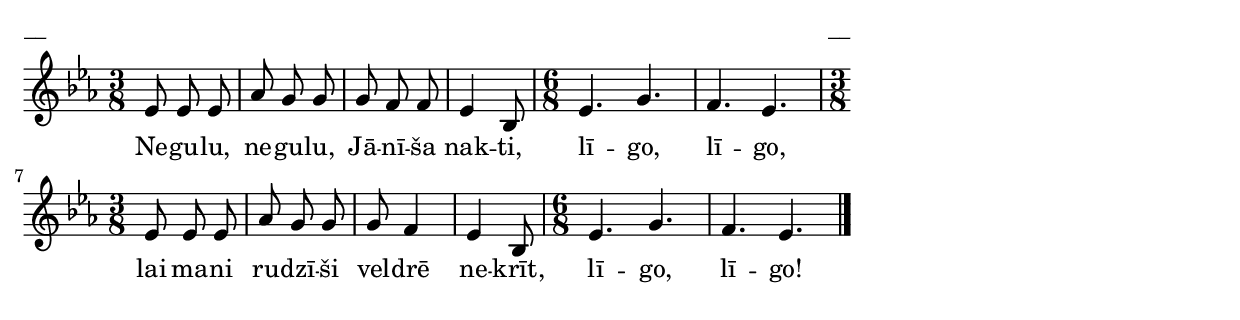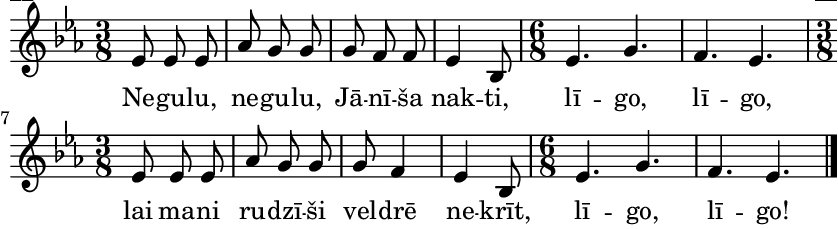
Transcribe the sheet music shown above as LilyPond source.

\version "2.13.18"
#(ly:set-option 'crop #t)

%\header {
%    title = "Negulu, negulu Jānīša nakti"
%}
\paper {
line-width = 14\cm
left-margin = 0.4\cm
between-system-padding = 0.1\cm
between-system-space = 0.1\cm
}
\layout {
indent = #0
ragged-last = ##f
}


voiceA = \relative c' {
\clef "treble"
\key ees \major
\time 3/8
ees8 ees ees | aes8 g g | g8 f f | ees4 bes8 \time 6/8
ees4. g4. | f4. ees4. \time 3/8
ees8 ees ees | aes8 g g | g8 f4 | ees4 bes8 \time 6/8
ees4. g4. | f4. ees4. 
\bar "|."
} 


lyricA = \lyricmode {
Ne -- gu -- lu, ne -- gu -- lu, Jā -- nī -- ša  nak -- ti, 
lī -- go, lī -- go, 
lai ma -- ni ru -- dzī -- ši vel -- drē ne -- krīt, lī -- go, lī -- go!
}



fullScore = <<
\new Staff {
<<
\new Voice = "voiceA" { \oneVoice \autoBeamOff \voiceA }
\new Lyrics \lyricsto "voiceA" \lyricA
>>
}
>>

\score {
\fullScore
\header { piece = "__" opus = "__" }
}
\markup { \with-color #(x11-color 'white) \sans \smaller "__" }
\score {
\unfoldRepeats
\fullScore
\midi {
\context { \Staff \remove "Staff_performer" }
\context { \Voice \consists "Staff_performer" }
}
}



